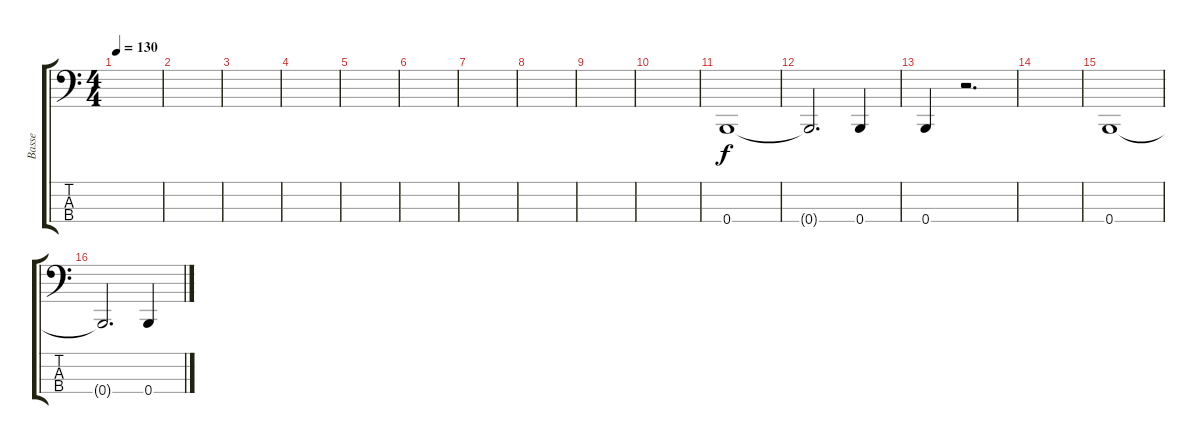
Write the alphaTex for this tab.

\track ("Basse" "Basse") {instrument electricbasspick}
\staff {score tabs}
\tuning (D2 A1 E1 B0) {hide}
\ts (4 4)
\tempo 130
\clef f4
\ks c
|
|
|
|
|
|
|
|
|
|
0.4.1 |
0.4{t}.2{d} 0.4.4 |
0.4.4 r.2{d} |
|
0.4.1 |
0.4{t}.2{d} 0.4.4
